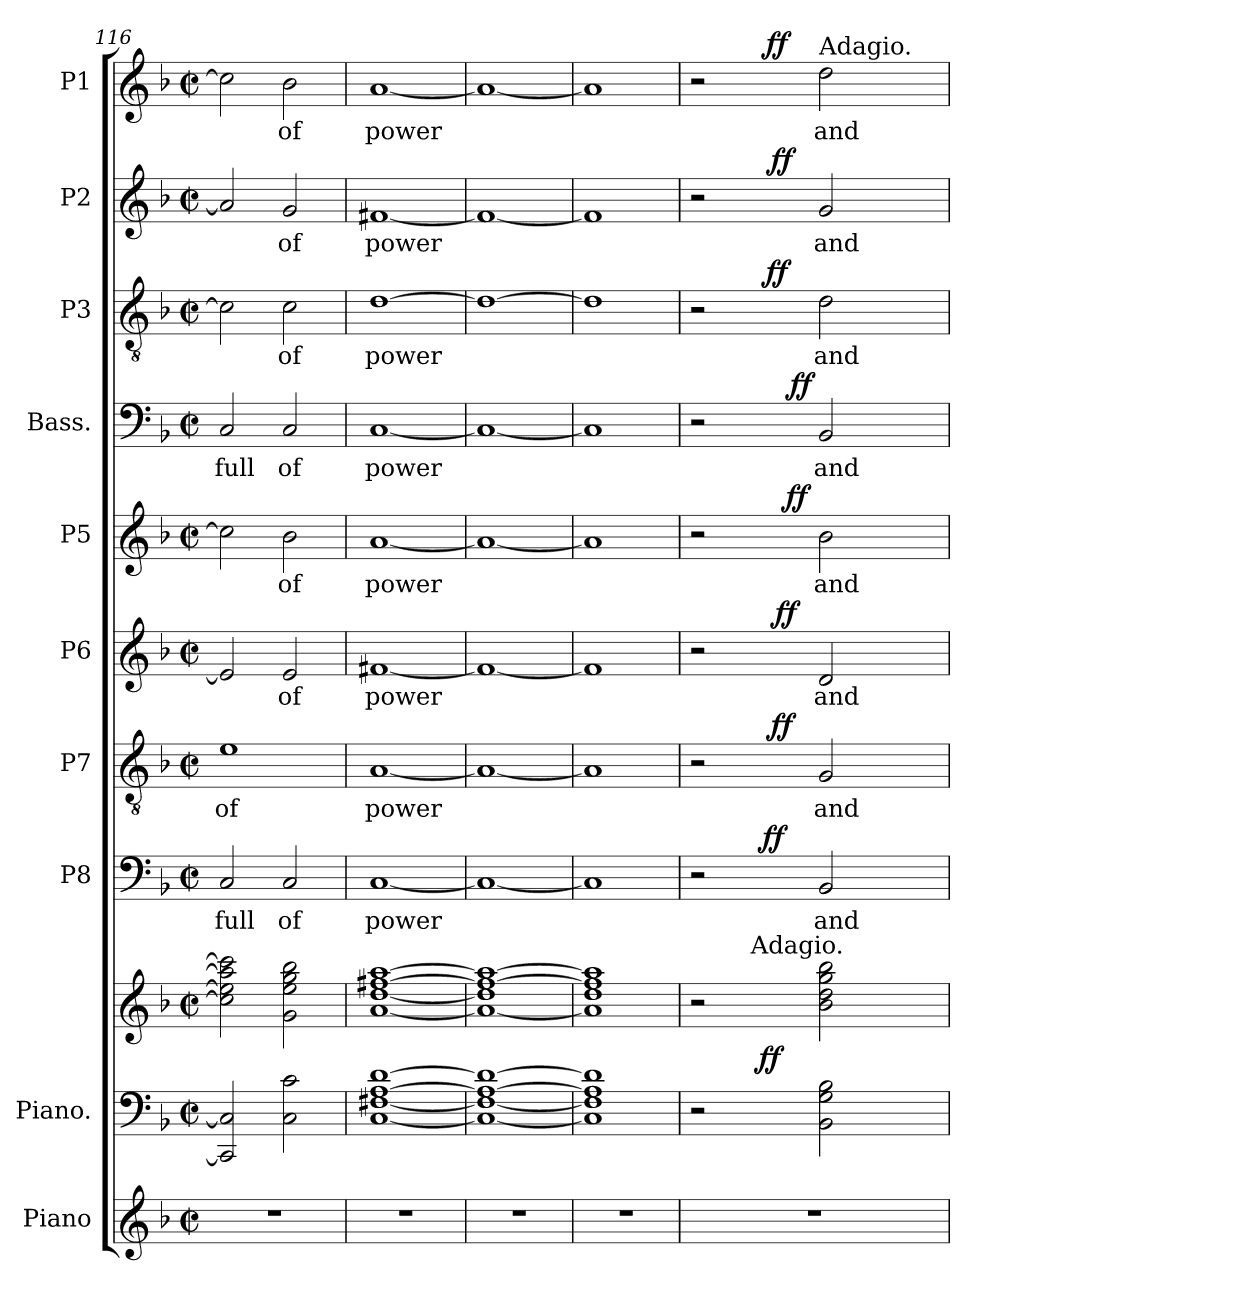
**kern	**kern	**kern	**dynam	**kern	**text	**dynam	**kern	**text	**dynam	**kern	**text	**dynam	**kern	**text	**dynam	**kern	**text	**dynam	**kern	**text	**dynam	**kern	**text	**dynam	**kern	**text	**dynam
*part10	*part9	*part9	*part9	*part8	*part8	*part8	*part7	*part7	*part7	*part6	*part6	*part6	*part5	*part5	*part5	*part4	*part4	*part4	*part3	*part3	*part3	*part2	*part2	*part2	*part1	*part1	*part1
*staff11	*staff10	*staff9	*staff9/10	*staff8	*staff8	*staff8	*staff7	*staff7	*staff7	*staff6	*staff6	*staff6	*staff5	*staff5	*staff5	*staff4	*staff4	*staff4	*staff3	*staff3	*staff3	*staff2	*staff2	*staff2	*staff1	*staff1	*staff1
*I"Piano	*I"Piano.	*	*	*I"P8	*	*	*I"P7	*	*	*I"P6	*	*	*I"P5	*	*	*I"Bass.	*	*	*I"P3	*	*	*I"P2	*	*	*I"P1	*	*
*I'Pno.	*	*	*	*	*	*	*	*	*	*	*	*	*	*	*	*	*	*	*	*	*	*	*	*	*	*	*
*clefG2	*clefF4	*clefG2	*	*clefF4	*	*	*clefGv2	*	*	*clefG2	*	*	*clefG2	*	*	*clefF4	*	*	*clefGv2	*	*	*clefG2	*	*	*clefG2	*	*
*k[b-]	*k[b-]	*k[b-]	*	*k[b-]	*	*	*k[b-]	*	*	*k[b-]	*	*	*k[b-]	*	*	*k[b-]	*	*	*k[b-]	*	*	*k[b-]	*	*	*k[b-]	*	*
*F:	*F:	*F:	*	*F:	*	*	*F:	*	*	*F:	*	*	*F:	*	*	*F:	*	*	*F:	*	*	*F:	*	*	*F:	*	*
*M2/2	*M2/2	*M2/2	*	*M2/2	*	*	*M2/2	*	*	*M2/2	*	*	*M2/2	*	*	*M2/2	*	*	*M2/2	*	*	*M2/2	*	*	*M2/2	*	*
*met(c|)	*met(c|)	*met(c|)	*	*met(c|)	*	*	*met(c|)	*	*	*met(c|)	*	*	*met(c|)	*	*	*met(c|)	*	*	*met(c|)	*	*	*met(c|)	*	*	*met(c|)	*	*
=116	=116	=116	=116	=116	=116	=116	=116	=116	=116	=116	=116	=116	=116	=116	=116	=116	=116	=116	=116	=116	=116	=116	=116	=116	=116	=116	=116
!	!	!	!	!	!LO:LY:b:color=#000000	!	!	!	!	!	!	!	!	!	!	!	!	!	!	!	!	!	!	!	!	!	!
!	!	!	!	!	!	!	!	!LO:LY:b:color=#000000	!	!	!	!	!	!	!	!	!	!	!	!	!	!	!	!	!	!	!
!	!	!	!	!	!	!	!	!	!	!	!LO:LY:b:color=#000000	!	!	!	!	!	!	!	!	!	!	!	!	!	!	!	!
!	!	!	!	!	!	!	!	!	!	!	!	!	!	!LO:LY:b:color=#000000	!	!	!	!	!	!	!	!	!	!	!	!	!
!	!	!	!	!	!	!	!	!	!	!	!	!	!	!	!	!	!LO:LY:b:color=#000000	!	!	!	!	!	!	!	!	!	!
!	!	!	!	!	!	!	!	!	!	!	!	!	!	!	!	!	!	!	!	!LO:LY:b:color=#000000	!	!	!	!	!	!	!
!	!	!	!	!	!	!	!	!	!	!	!	!	!	!	!	!	!	!	!	!	!	!	!LO:LY:b:color=#000000	!	!	!	!
!	!	!	!	!	!	!	!	!	!	!	!	!	!	!	!	!	!	!	!	!	!	!	!	!	!	!LO:LY:b:color=#000000	!
1r	2CCi/] 2Ci]	2cci\] 2eei] 2aai] 2ccci]	.	2Ci/	full	.	1ei	of	.	2ei/]	.	.	2cci\]	.	.	2Ci/	full	.	2ci\]	.	.	2ai/]	.	.	2cci\]	.	.
!	!	!	!	!	!LO:LY:b:color=#000000	!	!	!	!	!	!	!	!	!	!	!	!	!	!	!	!	!	!	!	!	!	!
!	!	!	!	!	!	!	!	!	!	!	!LO:LY:b:color=#000000	!	!	!	!	!	!	!	!	!	!	!	!	!	!	!	!
!	!	!	!	!	!	!	!	!	!	!	!	!	!	!LO:LY:b:color=#000000	!	!	!	!	!	!	!	!	!	!	!	!	!
!	!	!	!	!	!	!	!	!	!	!	!	!	!	!	!	!	!LO:LY:b:color=#000000	!	!	!	!	!	!	!	!	!	!
!	!	!	!	!	!	!	!	!	!	!	!	!	!	!	!	!	!	!	!	!LO:LY:b:color=#000000	!	!	!	!	!	!	!
!	!	!	!	!	!	!	!	!	!	!	!	!	!	!	!	!	!	!	!	!	!	!	!LO:LY:b:color=#000000	!	!	!	!
!	!	!	!	!	!	!	!	!	!	!	!	!	!	!	!	!	!	!	!	!	!	!	!	!	!	!LO:LY:b:color=#000000	!
.	2Ci\ 2ci	2gi\ 2eei 2ggi 2bb-i	.	2Ci/	of	.	.	.	.	2ei/	of	.	2b-i\	of	.	2Ci/	of	.	2ci\	of	.	2gi/	of	.	2b-i\	of	.
=117	=117	=117	=117	=117	=117	=117	=117	=117	=117	=117	=117	=117	=117	=117	=117	=117	=117	=117	=117	=117	=117	=117	=117	=117	=117	=117	=117
!	!	!	!	!	!LO:LY:b:color=#000000	!	!	!	!	!	!	!	!	!	!	!	!	!	!	!	!	!	!	!	!	!	!
!	!	!	!	!	!	!	!	!LO:LY:b:color=#000000	!	!	!	!	!	!	!	!	!	!	!	!	!	!	!	!	!	!	!
!	!	!	!	!	!	!	!	!	!	!	!LO:LY:b:color=#000000	!	!	!	!	!	!	!	!	!	!	!	!	!	!	!	!
!	!	!	!	!	!	!	!	!	!	!	!	!	!	!LO:LY:b:color=#000000	!	!	!	!	!	!	!	!	!	!	!	!	!
!	!	!	!	!	!	!	!	!	!	!	!	!	!	!	!	!	!LO:LY:b:color=#000000	!	!	!	!	!	!	!	!	!	!
!	!	!	!	!	!	!	!	!	!	!	!	!	!	!	!	!	!	!	!	!LO:LY:b:color=#000000	!	!	!	!	!	!	!
!	!	!	!	!	!	!	!	!	!	!	!	!	!	!	!	!	!	!	!	!	!	!	!LO:LY:b:color=#000000	!	!	!	!
!	!	!	!	!	!	!	!	!	!	!	!	!	!	!	!	!	!	!	!	!	!	!	!	!	!	!LO:LY:b:color=#000000	!
1r	[1Ci [1F#Xi [1Ai [1di	[1ai [1ddi [1ff#Xi [1aai	.	[1Ci	power	.	[1Ai	power	.	[1f#Xi	power	.	[1ai	power	.	[1Ci	power	.	[1di	power	.	[1f#Xi	power	.	[1ai	power	.
!!LO:PB:g=z
=118	=118	=118	=118	=118	=118	=118	=118	=118	=118	=118	=118	=118	=118	=118	=118	=118	=118	=118	=118	=118	=118	=118	=118	=118	=118	=118	=118
!	!	!	!	!	!LO:LY:b:color=#000000	!	!	!	!	!	!	!	!	!	!	!	!	!	!	!	!	!	!	!	!	!	!
!	!	!	!	!	!	!	!	!LO:LY:b:color=#000000	!	!	!	!	!	!	!	!	!	!	!	!	!	!	!	!	!	!	!
!	!	!	!	!	!	!	!	!	!	!	!LO:LY:b:color=#000000	!	!	!	!	!	!	!	!	!	!	!	!	!	!	!	!
!	!	!	!	!	!	!	!	!	!	!	!	!	!	!LO:LY:b:color=#000000	!	!	!	!	!	!	!	!	!	!	!	!	!
!	!	!	!	!	!	!	!	!	!	!	!	!	!	!	!	!	!LO:LY:b:color=#000000	!	!	!	!	!	!	!	!	!	!
!	!	!	!	!	!	!	!	!	!	!	!	!	!	!	!	!	!	!	!	!LO:LY:b:color=#000000	!	!	!	!	!	!	!
!	!	!	!	!	!	!	!	!	!	!	!	!	!	!	!	!	!	!	!	!	!	!	!LO:LY:b:color=#000000	!	!	!	!
!	!	!	!	!	!	!	!	!	!	!	!	!	!	!	!	!	!	!	!	!	!	!	!	!	!	!LO:LY:b:color=#000000	!
1r	1Ci_ 1F#i_ 1Ai_ 1di_	1ai_ 1ddi] 1ff#i_ 1aai_	.	1Ci_	.	.	1Ai_	.	.	1f#i_	.	.	1ai_	.	.	1Ci_	.	.	1di_	.	.	1f#i_	.	.	1ai_	.	.
=119	=119	=119	=119	=119	=119	=119	=119	=119	=119	=119	=119	=119	=119	=119	=119	=119	=119	=119	=119	=119	=119	=119	=119	=119	=119	=119	=119
!	!	!	!	!	!LO:LY:b:color=#000000	!	!	!	!	!	!	!	!	!	!	!	!	!	!	!	!	!	!	!	!	!	!
!	!	!	!	!	!	!	!	!LO:LY:b:color=#000000	!	!	!	!	!	!	!	!	!	!	!	!	!	!	!	!	!	!	!
!	!	!	!	!	!	!	!	!	!	!	!LO:LY:b:color=#000000	!	!	!	!	!	!	!	!	!	!	!	!	!	!	!	!
!	!	!	!	!	!	!	!	!	!	!	!	!	!	!LO:LY:b:color=#000000	!	!	!	!	!	!	!	!	!	!	!	!	!
!	!	!	!	!	!	!	!	!	!	!	!	!	!	!	!	!	!LO:LY:b:color=#000000	!	!	!	!	!	!	!	!	!	!
!	!	!	!	!	!	!	!	!	!	!	!	!	!	!	!	!	!	!	!	!LO:LY:b:color=#000000	!	!	!	!	!	!	!
!	!	!	!	!	!	!	!	!	!	!	!	!	!	!	!	!	!	!	!	!	!	!	!LO:LY:b:color=#000000	!	!	!	!
!	!	!	!	!	!	!	!	!	!	!	!	!	!	!	!	!	!	!	!	!	!	!	!	!	!	!LO:LY:b:color=#000000	!
1r	1Ci] 1F#i] 1Ai] 1di]	1ai] 1ddi 1ff#i] 1aai]	.	1Ci]	.	.	1Ai]	.	.	1f#i]	.	.	1ai]	.	.	1Ci]	.	.	1di]	.	.	1f#i]	.	.	1ai]	.	.
=120	=120	=120	=120	=120	=120	=120	=120	=120	=120	=120	=120	=120	=120	=120	=120	=120	=120	=120	=120	=120	=120	=120	=120	=120	=120	=120	=120
*	*	*^	*	*^	*	*	*^	*	*	*^	*	*	*^	*	*	*^	*	*	*^	*	*	*^	*	*	*^	*	*
1r	2r	2r	4ryy	.	2r	4ryy	.	.	2r	4ryy	.	.	2r	4ryy	.	.	2r	4ryy	.	.	2r	4ryy	.	.	2r	4ryy	.	.	2r	4ryy	.	.	2r	4ryy	.	.
.	.	.	16ryy	.	.	16ryy	.	.	.	16ryy	.	.	.	16ryy	.	.	.	16ryy	.	.	.	16ryy	.	.	.	16ryy	.	.	.	16ryy	.	.	.	16ryy	.	.
!	!	!	!LO:TX:a:t=Adagio.	!	!	!	!	!	!	!	!	!	!	!	!	!	!	!	!	!	!	!	!	!	!	!	!	!	!	!	!	!	!	!	!	!
.	.	.	64ryy	.	.	64ryy	.	.	.	32ryy	.	.	.	32ryy	.	.	.	32ryy	.	.	.	32ryy	.	.	.	64..ryy	.	.	.	32ryy	.	.	.	64..ryy	.	.
.	.	.	512ryy	.	.	256..ryy	.	.	.	.	.	.	.	.	.	.	.	.	.	.	.	.	.	.	.	.	.	.	.	.	.	.	.	.	.	.
.	.	.	2ryy	ff	.	.	.	.	.	.	.	.	.	.	.	.	.	.	.	.	.	.	.	.	.	.	.	.	.	.	.	.	.	.	.	.
.	.	.	.	.	.	2ryy	.	ff	.	.	.	.	.	.	.	.	.	.	.	.	.	.	.	.	.	.	.	.	.	.	.	.	.	.	.	.
.	.	.	.	.	.	.	.	.	.	.	.	.	.	.	.	.	.	.	.	.	.	.	.	.	.	2ryy	.	ff	.	.	.	.	.	2ryy	.	ff
.	.	.	.	.	.	.	.	.	.	512ryy	.	.	.	128ryy	.	.	.	64ryy	.	.	.	64ryy	.	.	.	.	.	.	.	512ryy	.	.	.	.	.	.
.	.	.	.	.	.	.	.	.	.	2ryy	.	ff	.	.	.	.	.	.	.	.	.	.	.	.	.	.	.	.	.	2ryy	.	ff	.	.	.	.
.	.	.	.	.	.	.	.	.	.	.	.	.	.	2ryy	.	ff	.	.	.	.	.	.	.	.	.	.	.	.	.	.	.	.	.	.	.	.
.	.	.	.	.	.	.	.	.	.	.	.	.	.	.	.	.	.	128ryy	.	.	.	128...ryy	.	.	.	.	.	.	.	.	.	.	.	.	.	.
.	.	.	.	.	.	.	.	.	.	.	.	.	.	.	.	.	.	1024ryy	.	.	.	.	.	.	.	.	.	.	.	.	.	.	.	.	.	.
.	.	.	.	.	.	.	.	.	.	.	.	.	.	.	.	.	.	2ryy	.	ff	.	.	.	.	.	.	.	.	.	.	.	.	.	.	.	.
.	.	.	.	.	.	.	.	.	.	.	.	.	.	.	.	.	.	.	.	.	.	2ryy	.	ff	.	.	.	.	.	.	.	.	.	.	.	.
!	!	!	!	!	!	!	!LO:LY:b:color=#000000	!	!	!	!	!	!	!	!	!	!	!	!	!	!	!	!	!	!	!	!	!	!	!	!	!	!	!	!	!
!	!	!	!	!	!	!	!	!	!	!	!LO:LY:b:color=#000000	!	!	!	!	!	!	!	!	!	!	!	!	!	!	!	!	!	!	!	!	!	!	!	!	!
!	!	!	!	!	!	!	!	!	!	!	!	!	!	!	!LO:LY:b:color=#000000	!	!	!	!	!	!	!	!	!	!	!	!	!	!	!	!	!	!	!	!	!
!	!	!	!	!	!	!	!	!	!	!	!	!	!	!	!	!	!	!	!LO:LY:b:color=#000000	!	!	!	!	!	!	!	!	!	!	!	!	!	!	!	!	!
!	!	!	!	!	!	!	!	!	!	!	!	!	!	!	!	!	!	!	!	!	!	!	!LO:LY:b:color=#000000	!	!	!	!	!	!	!	!	!	!	!	!	!
!	!	!	!	!	!	!	!	!	!	!	!	!	!	!	!	!	!	!	!	!	!	!	!	!	!	!	!LO:LY:b:color=#000000	!	!	!	!	!	!	!	!	!
!	!	!	!	!	!	!	!	!	!	!	!	!	!	!	!	!	!	!	!	!	!	!	!	!	!	!	!	!	!	!	!LO:LY:b:color=#000000	!	!	!	!	!
!	!	!	!	!	!	!	!	!	!	!	!	!	!	!	!	!	!	!	!	!	!	!	!	!	!	!	!	!	!	!	!	!	!LO:TX:a:t=Adagio.	!	!	!
!	!	!	!	!	!	!	!	!	!	!	!	!	!	!	!	!	!	!	!	!	!	!	!	!	!	!	!	!	!	!	!	!	!	!	!LO:LY:b:color=#000000	!
.	2BB-i\ 2Gi 2B-i	2b-i\ 2ddi 2ggi 2bb-i	.	.	2BB-i/	.	and	.	2Gi/	.	and	.	2di/	.	and	.	2b-i\	.	and	.	2BB-i/	.	and	.	2di\	.	and	.	2gi/	.	and	.	2ddi\	.	and	.
.	.	.	8ryy	.	.	.	.	.	.	.	.	.	.	.	.	.	.	.	.	.	.	.	.	.	.	.	.	.	.	.	.	.	.	.	.	.
.	.	.	.	.	.	8ryy	.	.	.	.	.	.	.	.	.	.	.	.	.	.	.	.	.	.	.	.	.	.	.	.	.	.	.	.	.	.
.	.	.	.	.	.	.	.	.	.	.	.	.	.	.	.	.	.	.	.	.	.	.	.	.	.	8ryy	.	.	.	.	.	.	.	8ryy	.	.
.	.	.	.	.	.	.	.	.	.	8ryy	.	.	.	.	.	.	.	.	.	.	.	.	.	.	.	.	.	.	.	8ryy	.	.	.	.	.	.
.	.	.	.	.	.	.	.	.	.	.	.	.	.	8ryy	.	.	.	.	.	.	.	.	.	.	.	.	.	.	.	.	.	.	.	.	.	.
.	.	.	.	.	.	.	.	.	.	.	.	.	.	.	.	.	.	8ryy	.	.	.	.	.	.	.	.	.	.	.	.	.	.	.	.	.	.
.	.	.	.	.	.	.	.	.	.	.	.	.	.	.	.	.	.	.	.	.	.	8ryy	.	.	.	.	.	.	.	.	.	.	.	.	.	.
.	.	.	32ryy	.	.	.	.	.	.	.	.	.	.	.	.	.	.	.	.	.	.	.	.	.	.	.	.	.	.	.	.	.	.	.	.	.
.	.	.	.	.	.	32ryy	.	.	.	.	.	.	.	.	.	.	.	.	.	.	.	.	.	.	.	.	.	.	.	.	.	.	.	.	.	.
.	.	.	.	.	.	.	.	.	.	.	.	.	.	.	.	.	.	.	.	.	.	.	.	.	.	32ryy	.	.	.	.	.	.	.	32ryy	.	.
.	.	.	.	.	.	.	.	.	.	64...ryy	.	.	.	.	.	.	.	.	.	.	.	.	.	.	.	.	.	.	.	64...ryy	.	.	.	.	.	.
.	.	.	.	.	.	.	.	.	.	.	.	.	.	64.ryy	.	.	.	.	.	.	.	.	.	.	.	.	.	.	.	.	.	.	.	.	.	.
.	.	.	128..ryy	.	.	.	.	.	.	.	.	.	.	.	.	.	.	.	.	.	.	.	.	.	.	.	.	.	.	.	.	.	.	.	.	.
.	.	.	.	.	.	128ryy	.	.	.	.	.	.	.	.	.	.	.	.	.	.	.	.	.	.	.	.	.	.	.	.	.	.	.	.	.	.
.	.	.	.	.	.	.	.	.	.	.	.	.	.	.	.	.	.	256..ryy	.	.	.	.	.	.	.	.	.	.	.	.	.	.	.	.	.	.
.	.	.	.	.	.	.	.	.	.	.	.	.	.	.	.	.	.	.	.	.	.	.	.	.	.	256ryy	.	.	.	.	.	.	.	256ryy	.	.
.	.	.	.	.	.	1024ryy	.	.	.	.	.	.	.	.	.	.	.	.	.	.	.	1024ryy	.	.	.	.	.	.	.	.	.	.	.	.	.	.
*	*	*v	*v	*	*	*	*	*	*v	*v	*	*	*v	*v	*	*	*v	*v	*	*	*v	*v	*	*	*v	*v	*	*	*v	*v	*	*	*v	*v	*	*
*	*	*	*	*v	*v	*	*	*	*	*	*	*	*	*	*	*	*	*	*	*	*	*	*	*	*	*	*	*
=	=	=	=	=	=	=	=	=	=	=	=	=	=	=	=	=	=	=	=	=	=	=	=	=	=	=	=
*-	*-	*-	*-	*-	*-	*-	*-	*-	*-	*-	*-	*-	*-	*-	*-	*-	*-	*-	*-	*-	*-	*-	*-	*-	*-	*-	*-
